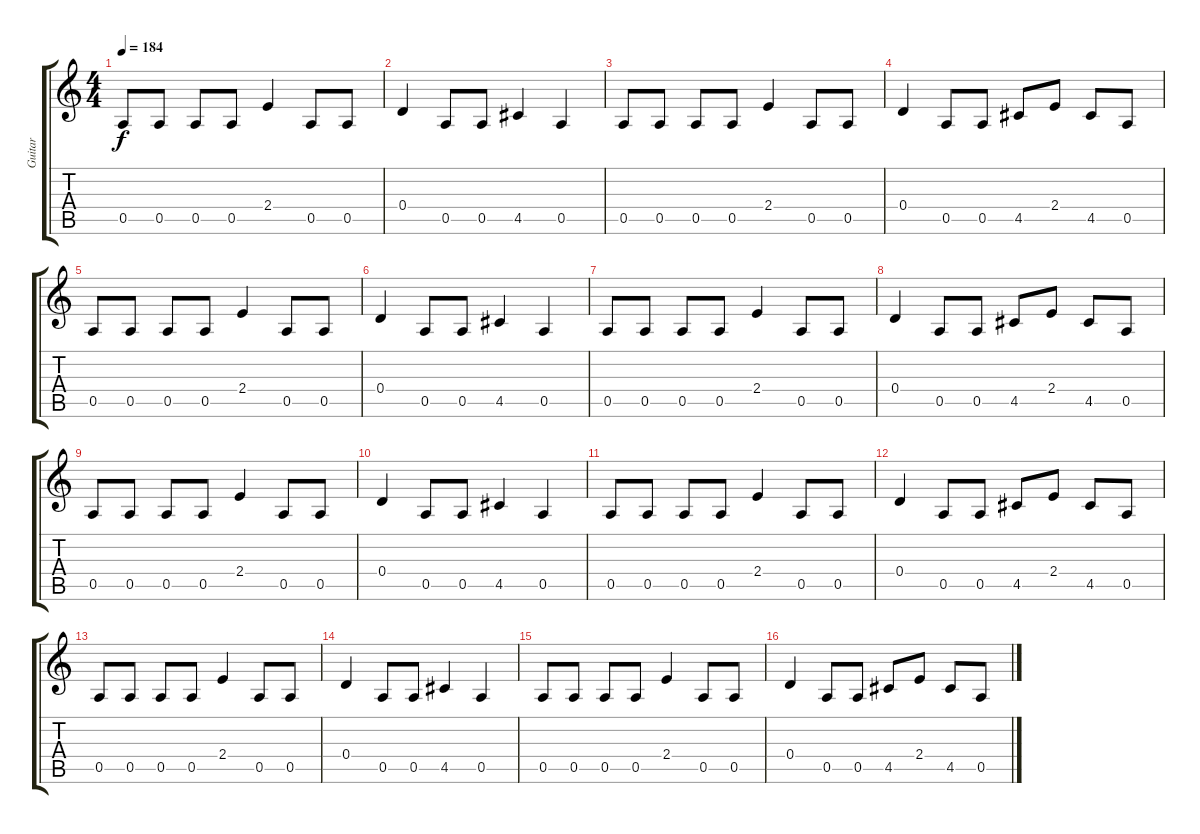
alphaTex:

\track ("Guitar" "Guitar") {instrument distortionguitar}
\staff {score tabs}
\tuning (E4 B3 G3 D3 A2 D2) {hide}
\ts (4 4)
\tempo 184
\clef g2
\ks c
0.5.8{dy f instrument distortionguitar} 0.5.8 0.5.8 0.5.8 2.4.4 0.5.8 0.5.8 |
0.4.4 0.5.8 0.5.8 4.5.4 0.5.4 |
0.5.8 0.5.8 0.5.8 0.5.8 2.4.4 0.5.8 0.5.8 |
0.4.4 0.5.8 0.5.8 4.5.8 2.4.8 4.5.8 0.5.8 |
0.5.8{instrument distortionguitar} 0.5.8 0.5.8 0.5.8 2.4.4 0.5.8 0.5.8 |
0.4.4 0.5.8 0.5.8 4.5.4 0.5.4 |
0.5.8 0.5.8 0.5.8 0.5.8 2.4.4 0.5.8 0.5.8 |
0.4.4 0.5.8 0.5.8 4.5.8 2.4.8 4.5.8 0.5.8 |
0.5.8{volume 5 instrument distortionguitar} 0.5.8 0.5.8 0.5.8 2.4.4 0.5.8 0.5.8 |
0.4.4 0.5.8 0.5.8 4.5.4 0.5.4 |
0.5.8 0.5.8 0.5.8 0.5.8 2.4.4 0.5.8 0.5.8 |
0.4.4 0.5.8 0.5.8 4.5.8 2.4.8 4.5.8 0.5.8 |
0.5.8{volume 0 instrument distortionguitar} 0.5.8 0.5.8 0.5.8 2.4.4 0.5.8 0.5.8 |
0.4.4 0.5.8 0.5.8 4.5.4 0.5.4 |
0.5.8 0.5.8 0.5.8 0.5.8 2.4.4 0.5.8 0.5.8 |
0.4.4 0.5.8 0.5.8 4.5.8 2.4.8 4.5.8 0.5.8
